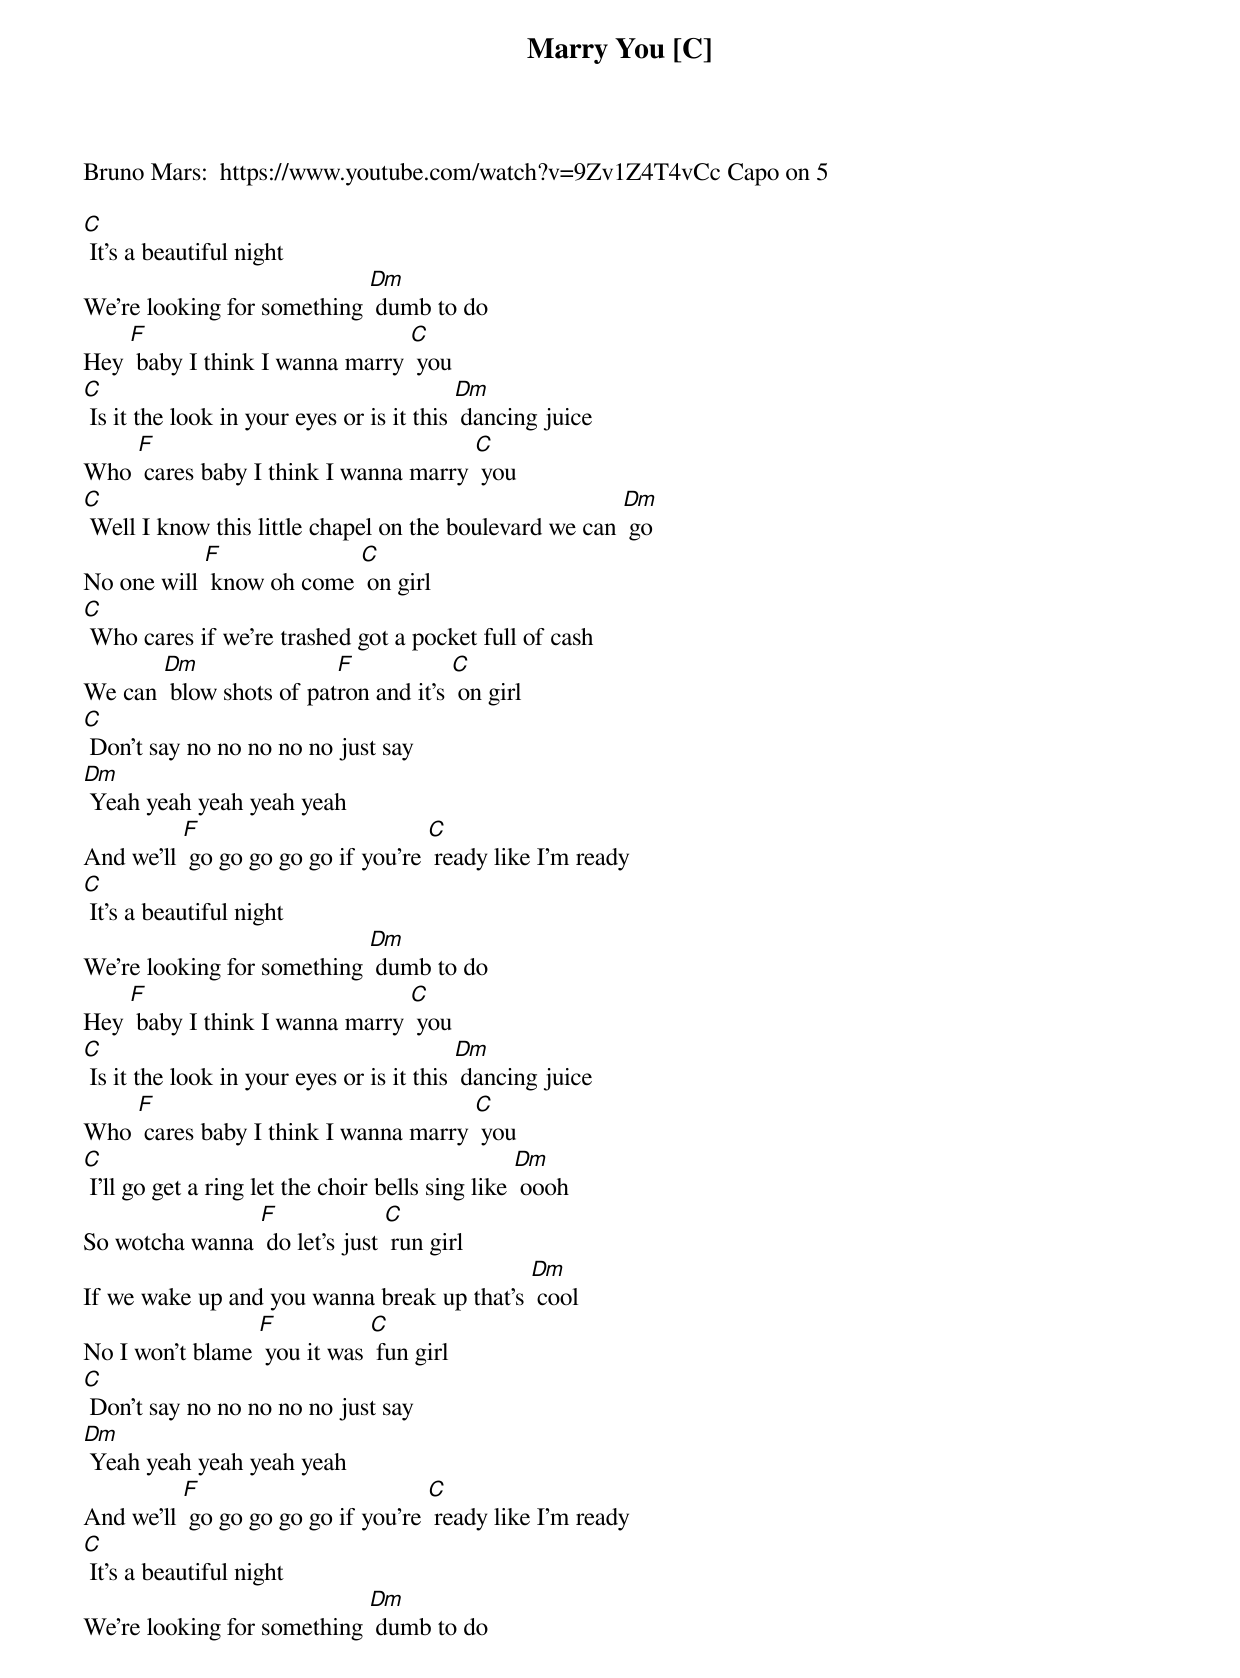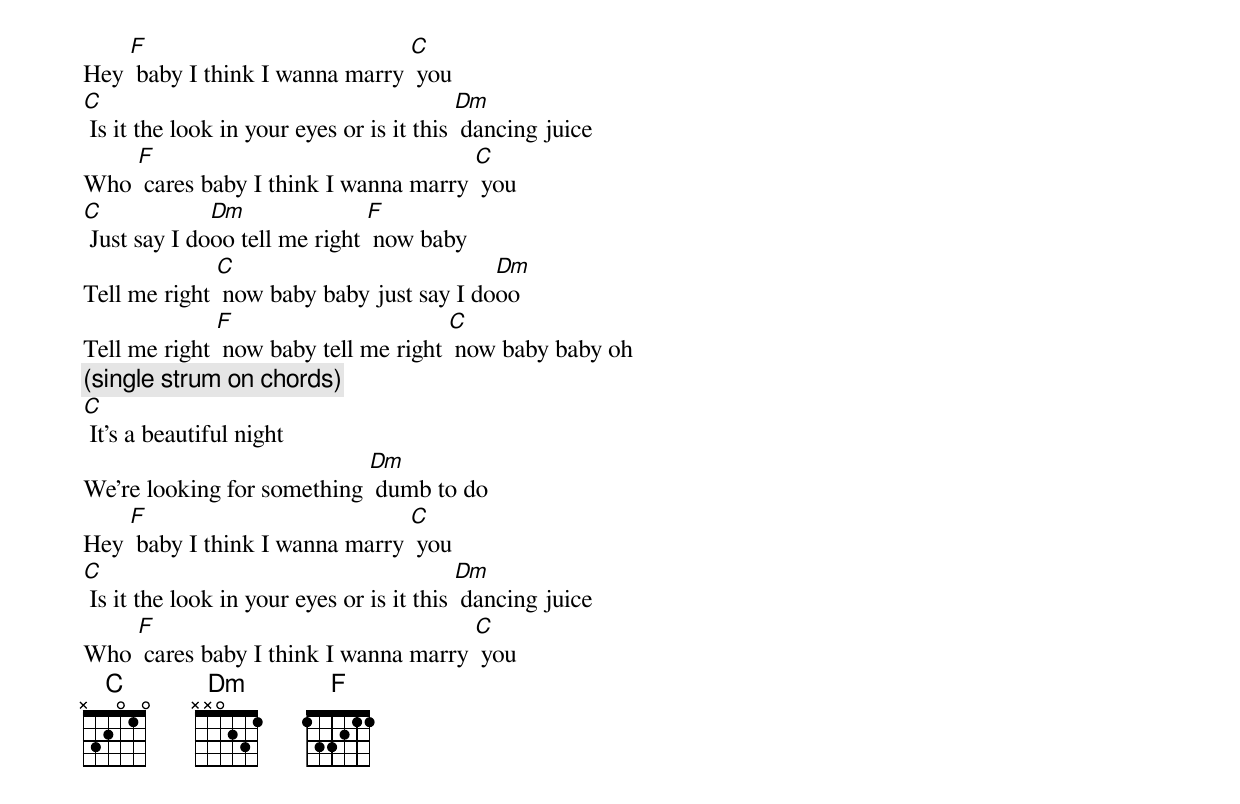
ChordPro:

{t: Marry You [C] }
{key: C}
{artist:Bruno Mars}
Bruno Mars:  https://www.youtube.com/watch?v=9Zv1Z4T4vCc Capo on 5
{c: }

[C] It’s a beautiful night
We’re looking for something [Dm] dumb to do
Hey [F] baby I think I wanna marry [C] you
[C] Is it the look in your eyes or is it this [Dm] dancing juice
Who [F] cares baby I think I wanna marry [C] you
{c: }
[C] Well I know this little chapel on the boulevard we can [Dm] go
No one will [F] know oh come [C] on girl
[C] Who cares if we’re trashed got a pocket full of cash
We can [Dm] blow shots of pat[F]ron and it’s [C] on girl
{c: }
[C] Don’t say no no no no no just say
[Dm] Yeah yeah yeah yeah yeah
And we’ll [F] go go go go go if you’re [C] ready like I’m ready
{c: }
[C] It’s a beautiful night
We’re looking for something [Dm] dumb to do
Hey [F] baby I think I wanna marry [C] you
[C] Is it the look in your eyes or is it this [Dm] dancing juice
Who [F] cares baby I think I wanna marry [C] you
{c: }
[C] I’ll go get a ring let the choir bells sing like [Dm] oooh
So wotcha wanna [F] do let’s just [C] run girl
If we wake up and you wanna break up that’s [Dm] cool
No I won’t blame [F] you it was [C] fun girl
{c: }
[C] Don’t say no no no no no just say
[Dm] Yeah yeah yeah yeah yeah
And we’ll [F] go go go go go if you’re [C] ready like I’m ready
{c: }
[C] It’s a beautiful night
We’re looking for something [Dm] dumb to do
Hey [F] baby I think I wanna marry [C] you
[C] Is it the look in your eyes or is it this [Dm] dancing juice
Who [F] cares baby I think I wanna marry [C] you
{c: }
[C] Just say I do[Dm]oo tell me right [F] now baby
Tell me right [C] now baby baby just say I do[Dm]oo
Tell me right [F] now baby tell me right [C] now baby baby oh
{c:(single strum on chords) }
[C] It’s a beautiful night
We’re looking for something [Dm] dumb to do
Hey [F] baby I think I wanna marry [C] you
[C] Is it the look in your eyes or is it this [Dm] dancing juice
Who [F] cares baby I think I wanna marry [C] you
